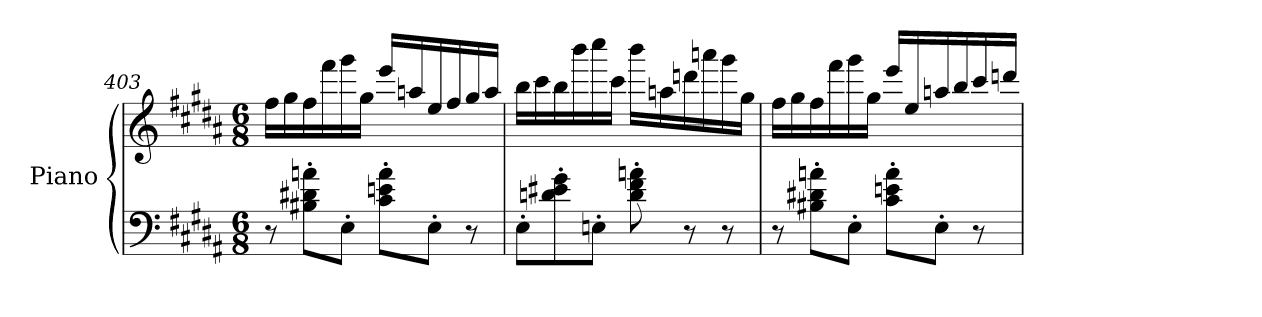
**kern	**kern
*part1	*part1
*staff2	*staff1
*I"Piano	*
*I'Pno.	*
!!LO:LB:g=z
*clefF4	*clefG2
*k[f#c#g#d#a#]	*k[f#c#g#d#a#]
*M6/8	*M6/8
=403	=403
8r	16ff#\LL
.	16gg#\
8B#X\' 8d#X\' 8an\'L	16ff#\
.	16fff#\
8E'\J	16ggg#\
.	16gg#\JJ
8c#\' 8en\' 8a\'L	16eee/LL
.	16aan/
8E'\J	16ee/
.	16ff#/
8r	16gg#/
.	16aa/JJ
=404	=404
8E'\L	16bb\LL
.	16ccc#\
8dn\' 8e#X\' 8g#\'	16bb\
.	16bbb\
8En'\J	16cccc#\
.	16ccc#\JJ
8d\' 8f#\' 8an\'	16bbb\LL
.	16aan\
8r	16dddn\
.	16aaan\
8r	16ggg#\
.	16gg#\JJ
=405	=405
8r	16ff#\LL
.	16gg#\
8B#X\' 8d#X\' 8an\'L	16ff#\
.	16fff#\
8E'\J	16ggg#\
.	16gg#\JJ
8c#\' 8en\' 8a\'L	16eee/LL
.	16ee/
8E'\J	16aan/
.	16bb/
8r	16ccc#/
.	16dddn/JJ
=	=
*-	*-
